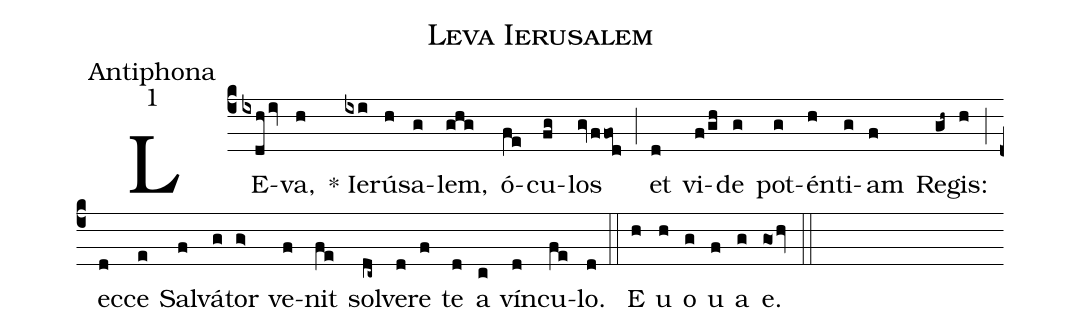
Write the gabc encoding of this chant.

name:Leva Ierusalem;
office-part:Antiphona;
mode:1;
%%
(c4) LE(ixdh!/iv)va,(h) * Ie(ixi)rú(h)sa(g)lem,(ghg) ó(fe)cu(fg)los(gvf!/fod) (;) et(d) vi(f!/gh)de(g) pot(g)én(h)ti(g)am(f) Re(gh~)gis:(h) (;) ec(d)ce(e) Sal(f)vá(g)tor(g>) ve(f)nit(fe) sol(dc~)ve(d)re(f) te(d) a(c) vín(d)cu(fe)lo.(d) (::) E(h) u(h) o(g) u(f) a(g) e.(gohv) (::)
